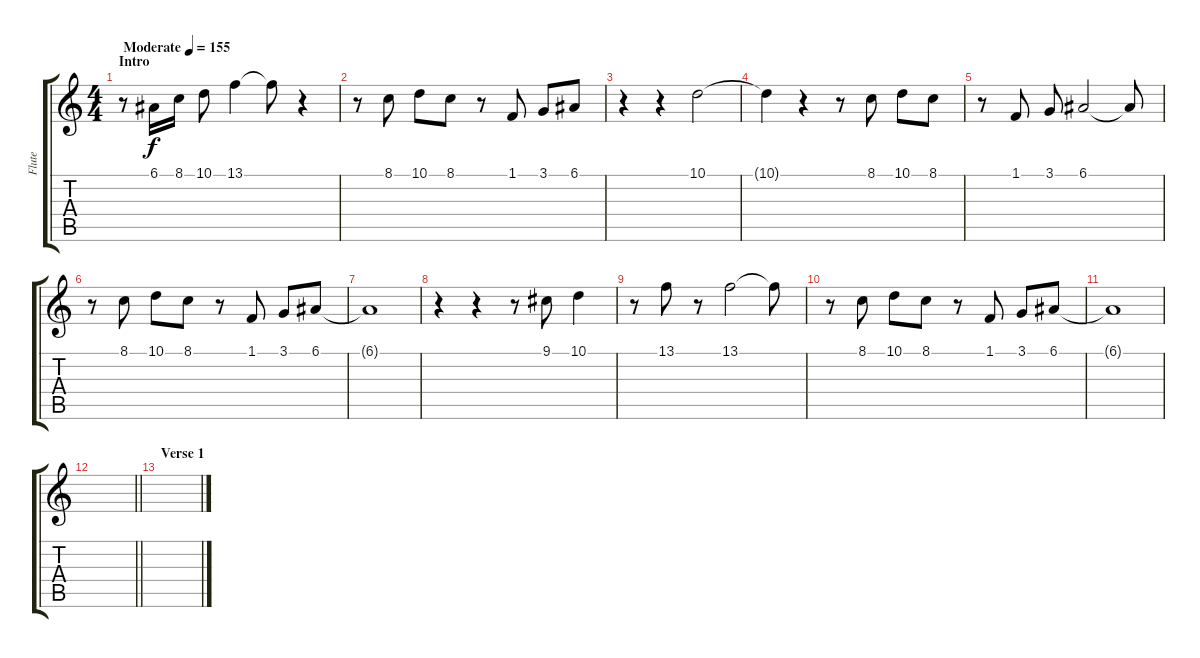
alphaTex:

\track ("Flute" "Flute") {instrument oboe}
\staff {score tabs}
\tuning (E4 B3 G3 D3 A2 E2) {hide}
\ts (4 4)
\section ("" "Intro")
\tempo (155 "Moderate")
\clef g2
\ks c
r.8{dy f instrument oboe} 6.1.16 8.1.16 10.1.8 13.1.4 13.1{t}.8 r.4 |
r.8 8.1.8 10.1.8 8.1.8 r.8 1.1.8 3.1.8 6.1.8 |
r.4 r.4 10.1.2 |
10.1{t}.4 r.4 r.8 8.1.8 10.1.8 8.1.8 |
r.8 1.1.8 3.1.8 6.1.2 6.1{t}.8 |
r.8 8.1.8 10.1.8 8.1.8 r.8 1.1.8 3.1.8 6.1.8 |
6.1{t}.1 |
r.4 r.4 r.8 9.1.8 10.1.4 |
r.8 13.1.8 r.8 13.1.2 13.1{t}.8 |
r.8 8.1.8 10.1.8 8.1.8 r.8 1.1.8 3.1.8 6.1.8 |
6.1{t}.1 |
\barLineRight lightlight
|
\section ("" "Verse 1")
